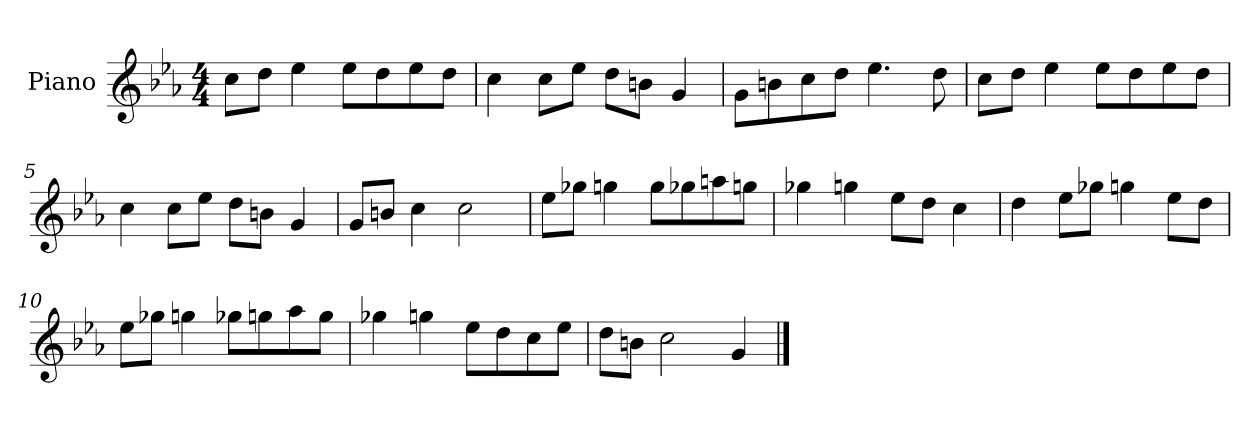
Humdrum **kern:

**kern
*part1
*staff1
*I"Piano
*I'P-no
*clefG2
*k[b-e-a-]
*M4/4
*MM90
=1
8cc\L
8dd\J
4ee-\
8ee-\L
8dd\
8ee-\
8dd\J
=2
4cc\
8cc\L
8ee-\J
8dd\L
8bn\J
4g/
=3
8g\L
8bn\
8cc\
8dd\J
4.ee-\
8dd\
=4
8cc\L
8dd\J
4ee-\
8ee-\L
8dd\
8ee-\
8dd\J
=5
4cc\
8cc\L
8ee-\J
8dd\L
8bn\J
4g/
!!LO:LB:g=z
=6
8g/L
8bn/J
4cc\
2cc\
=7
8ee-\L
8gg-X\J
4ggn\
8gg\L
8gg-X\
8aan\
8ggn\J
=8
4gg-X\
4ggn\
8ee-\L
8dd\J
4cc\
=9
4dd\
8ee-\L
8gg-X\J
4ggn\
8ee-\L
8dd\J
=10
8ee-\L
8gg-X\J
4ggn\
8gg-X\L
8ggn\
8aa-\
8gg\J
!!LO:LB:g=z
=11
4gg-X\
4ggn\
8ee-\L
8dd\
8cc\
8ee-\J
=12
8dd\L
8bn\J
2cc\
4g/
==
*-
